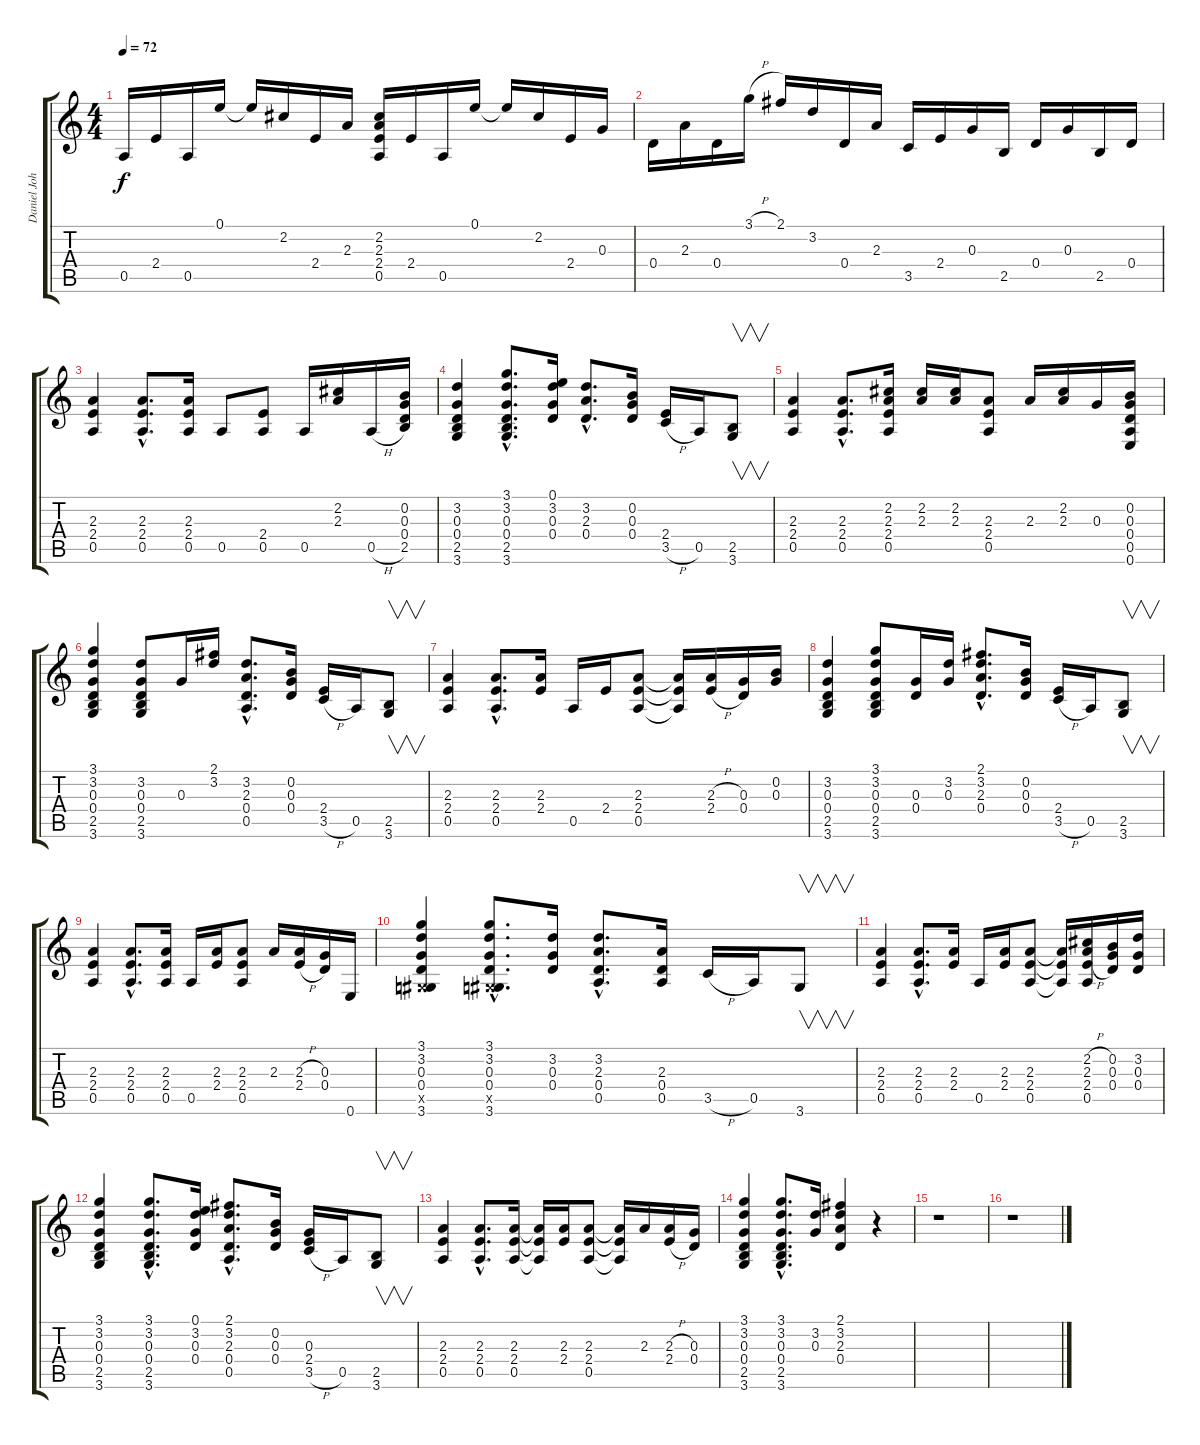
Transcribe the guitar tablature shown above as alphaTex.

\track ("Daniel Johns( Gtr1 clean)" "Daniel Joh") {instrument electricguitarclean}
\staff {score tabs}
\tuning (E4 B3 G3 D3 A2 E2) {hide}
\ts (4 4)
\tempo 72
\clef g2
\ks c
0.5.16{dy f instrument electricguitarclean} 2.4.16 0.5.16 0.1.16 0.1{t}.16 2.2.16 2.4.16 2.3.16 (2.2 2.3 2.4 0.5).16 2.4.16 0.5.16 0.1.16 0.1{t}.16 2.2.16 2.4.16 0.3.16 |
0.4.16 2.3.16 0.4.16 3.1{h}.16 2.1.16 3.2.16 0.4.16 2.3.16 3.5.16 2.4.16 0.3.16 2.5.16 0.4.16 0.3.16 2.5.16 0.4.16 |
(2.3 2.4 0.5).4 (2.3{hac} 2.4{hac} 0.5{hac}).8{d} (2.3 2.4 0.5).16 0.5.8 (2.4 0.5).8 0.5.16 (2.2 2.3).16 0.5{h}.16 (0.2 0.3 0.4 2.5).16 |
(3.2 0.3 0.4 2.5 3.6).4 (3.1{hac} 3.2{hac} 0.3{hac} 0.4{hac} 2.5{hac} 3.6{hac}).8{d} (0.1 3.2 0.3 0.4).16 (3.2{hac} 2.3{hac} 0.4{hac}).8{d} (0.2 0.3 0.4).16 (2.4 3.5{h}).16 0.5.16 (2.5 3.6).8{v} |
(2.3 2.4 0.5).4 (2.3{hac} 2.4{hac} 0.5{hac}).8{d} (2.2 2.3 2.4 0.5).16 (2.2 2.3).16 (2.2 2.3).16 (2.3 2.4 0.5).8 2.3.16 (2.2 2.3).16 0.3.16 (0.2 0.3 0.4 0.5 0.6).16 |
(3.1 3.2 0.3 0.4 2.5 3.6).4 (3.2 0.3 0.4 2.5 3.6).8 0.3.16 (2.1 3.2).16 (3.2{hac} 2.3{hac} 0.4{hac} 0.5{hac}).8{d} (0.2 0.3 0.4).16 (2.4 3.5{h}).16 0.5.16 (2.5 3.6).8{v} |
(2.3 2.4 0.5).4 (2.3{hac} 2.4{hac} 0.5{hac}).8{d} (2.3 2.4).16 0.5.16 2.4.16 (2.3 2.4 0.5).8 (2.3{t} 2.4{t} 0.5{t}).16 (2.3{h} 2.4{h}).16 (0.3 0.4).16 (0.2 0.3).16 |
(3.2 0.3 0.4 2.5 3.6).4 (3.1 3.2 0.3 0.4 2.5 3.6).8 (0.3 0.4).16 (3.2 0.3).16 (2.1{hac} 3.2{hac} 2.3{hac} 0.4{hac}).8{d} (0.2 0.3 0.4).16 (2.4 3.5{h}).16 0.5.16 (2.5 3.6).8{v} |
(2.3 2.4 0.5).4 (2.3{hac} 2.4{hac} 0.5{hac}).8{d} (2.3 2.4 0.5).16 0.5.16 (2.3 2.4).16 (2.3 2.4 0.5).8 2.3.16 (2.3{h} 2.4{h}).16 (0.3 0.4).16 0.6.16 |
(3.1 3.2 0.3 0.4 -1.5{x} 3.6).4 (3.1{hac} 3.2{hac} 0.3{hac} 0.4{hac} -1.5{hac x} 3.6{hac}).8{d} (3.2 0.3 0.4).16 (3.2{hac} 2.3{hac} 0.4{hac} 0.5{hac}).8{d} (2.3 0.4 0.5).16 3.5{h}.16 0.5.16 3.6.8{v} |
(2.3 2.4 0.5).4 (2.3{hac} 2.4{hac} 0.5{hac}).8{d} (2.3 2.4).16 0.5.16 (2.3 2.4).16 (2.3 2.4 0.5).8 (2.3{t} 2.4{t} 0.5{t}).16 (2.2{h} 2.3{h} 2.4{h} 0.5).16 (0.2 0.3 0.4).16 (3.2 0.3 0.4).16 |
(3.1 3.2 0.3 0.4 2.5 3.6).4 (3.1{hac} 3.2{hac} 0.3{hac} 0.4{hac} 2.5{hac} 3.6{hac}).8{d} (0.1 3.2 0.3 0.4).16 (2.1{hac} 3.2{hac} 2.3{hac} 0.4{hac} 0.5{hac}).8{d} (0.2 0.3 0.4).16 (0.3 2.4 3.5{h}).16 0.5.16 (2.5 3.6).8{v} |
(2.3 2.4 0.5).4 (2.3{hac} 2.4{hac} 0.5{hac}).8{d} (2.3 2.4 0.5).16 (2.3{t} 2.4{t} 0.5{t}).16 (2.3 2.4).16 (2.3 2.4 0.5).8 (2.3{t} 2.4{t} 0.5{t}).16 2.3.16 (2.3{h} 2.4{h}).16 (0.3 0.4).16 |
(3.1 3.2 0.3 0.4 2.5 3.6).4 (3.1{hac} 3.2{hac} 0.3{hac} 0.4{hac} 2.5{hac} 3.6{hac}).8{d} (3.2 0.3).16 (2.1 3.2 2.3 0.4).4 r.4 |
r.1 |
r.1
